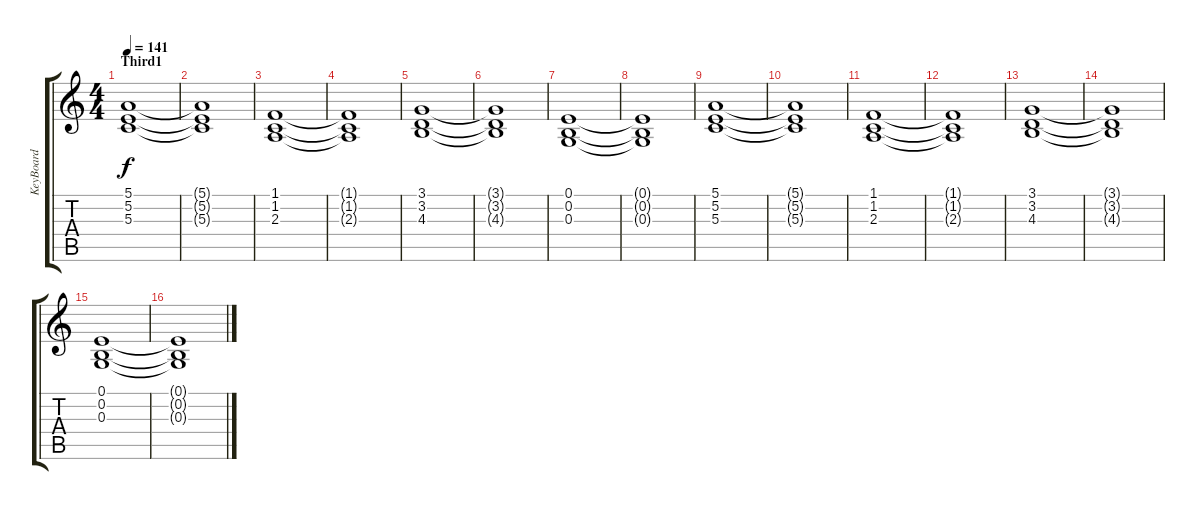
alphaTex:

\track ("KeyBoard" "KeyBoard") {instrument stringensemble2}
\staff {score tabs}
\tuning (E4 B3 G3 D3 A2 E2) {hide}
\ts (4 4)
\section ("" "Third1")
\tempo 141
\clef g2
\ks c
(5.1 5.2 5.3).1{dy f} |
(5.1{t} 5.2{t} 5.3{t}).1 |
(1.1 1.2 2.3).1 |
(1.1{t} 1.2{t} 2.3{t}).1 |
(3.1 3.2 4.3).1 |
(3.1{t} 3.2{t} 4.3{t}).1 |
(0.1 0.2 0.3).1 |
(0.1{t} 0.2{t} 0.3{t}).1 |
(5.1 5.2 5.3).1 |
(5.1{t} 5.2{t} 5.3{t}).1 |
(1.1 1.2 2.3).1 |
(1.1{t} 1.2{t} 2.3{t}).1 |
(3.1 3.2 4.3).1 |
(3.1{t} 3.2{t} 4.3{t}).1 |
(0.1 0.2 0.3).1 |
(0.1{t} 0.2{t} 0.3{t}).1
